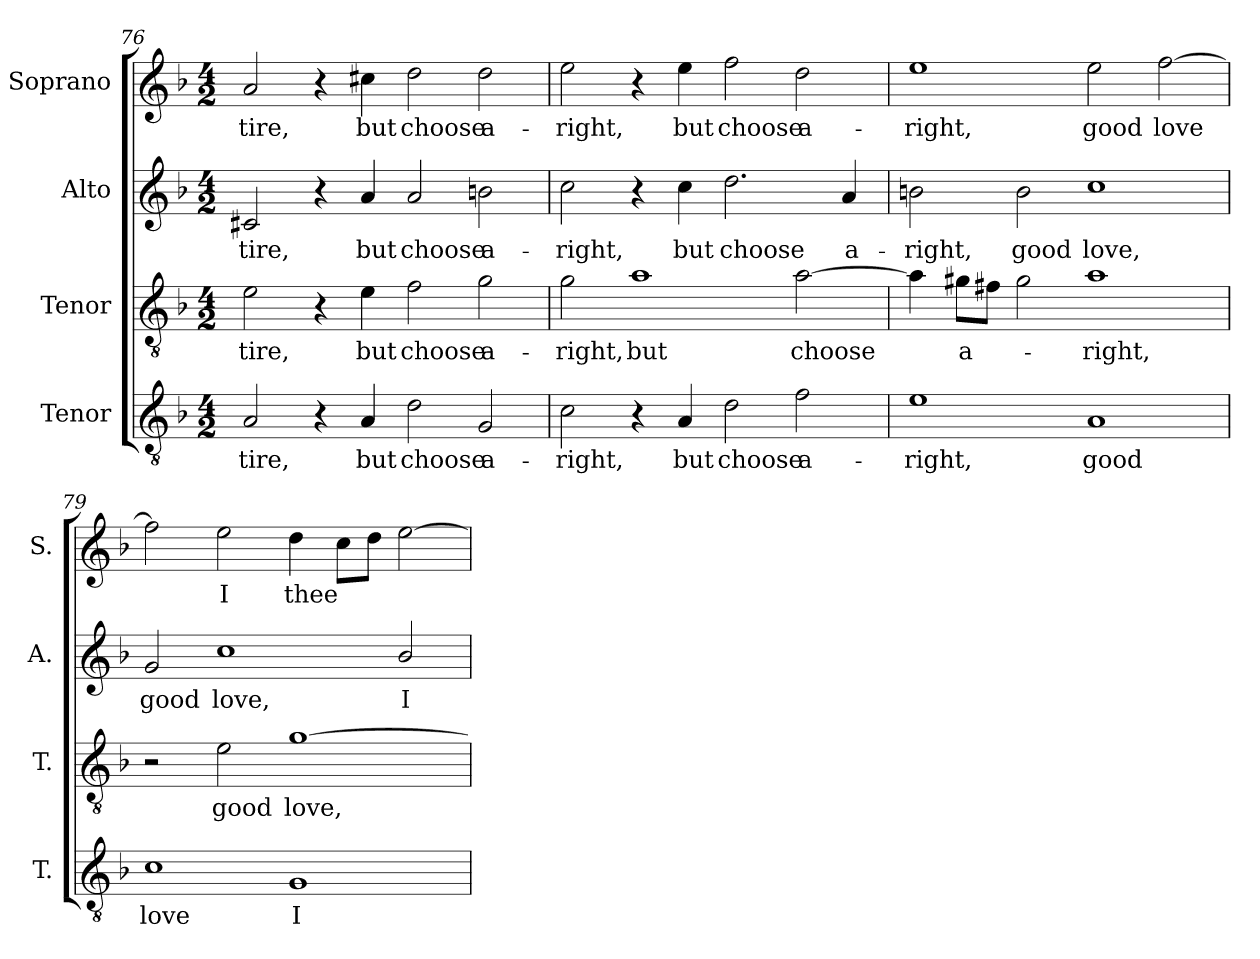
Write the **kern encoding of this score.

**kern	**text	**kern	**text	**kern	**text	**kern	**text
*part4	*part4	*part3	*part3	*part2	*part2	*part1	*part1
*staff4	*staff4	*staff3	*staff3	*staff2	*staff2	*staff1	*staff1
*I"Tenor	*	*I"Tenor	*	*I"Alto	*	*I"Soprano	*
*I'T.	*	*I'T.	*	*I'A.	*	*I'S.	*
!!LO:LB:g=z
*clefGv2	*	*clefGv2	*	*clefG2	*	*clefG2	*
*ITrd7c12	*	*ITrd7c12	*	*	*	*	*
*k[b-]	*	*k[b-]	*	*k[b-]	*	*k[b-]	*
*F:	*	*F:	*	*F:	*	*F:	*
*M4/2	*	*M4/2	*	*M4/2	*	*M4/2	*
=76	=76	=76	=76	=76	=76	=76	=76
!	!LO:LY:b:color=#000000	!	!	!	!	!	!
!	!	!	!LO:LY:b:color=#000000	!	!	!	!
!	!	!	!	!	!LO:LY:b:color=#000000	!	!
!	!	!	!	!	!	!	!LO:LY:b:color=#000000
2AAi/	-tire,	2Ei\	-tire,	2c#Xi/	-tire,	2ai/	-tire,
4r	.	4r	.	4r	.	4r	.
!	!LO:LY:b:color=#000000	!	!	!	!	!	!
!	!	!	!LO:LY:b:color=#000000	!	!	!	!
!	!	!	!	!	!LO:LY:b:color=#000000	!	!
!	!	!	!	!	!	!	!LO:LY:b:color=#000000
4AAi/	but	4Ei\	but	4ai/	but	4cc#Xi\	but
!	!LO:LY:b:color=#000000	!	!	!	!	!	!
!	!	!	!LO:LY:b:color=#000000	!	!	!	!
!	!	!	!	!	!LO:LY:b:color=#000000	!	!
!	!	!	!	!	!	!	!LO:LY:b:color=#000000
2Di\	choose	2Fi\	choose	2ai/	choose	2ddi\	choose
!	!LO:LY:b:color=#000000	!	!	!	!	!	!
!	!	!	!LO:LY:b:color=#000000	!	!	!	!
!	!	!	!	!	!LO:LY:b:color=#000000	!	!
!	!	!	!	!	!	!	!LO:LY:b:color=#000000
2GGi/	a-	2Gi\	a-	2bni\	a-	2ddi\	a-
=77	=77	=77	=77	=77	=77	=77	=77
!	!LO:LY:b:color=#000000	!	!	!	!	!	!
!	!	!	!LO:LY:b:color=#000000	!	!	!	!
!	!	!	!	!	!LO:LY:b:color=#000000	!	!
!	!	!	!	!	!	!	!LO:LY:b:color=#000000
2Ci\	-right,	2Gi\	-right,	2cci\	-right,	2eei\	-right,
!	!	!	!LO:LY:b:color=#000000	!	!	!	!
4r	.	1Ai	but	4r	.	4r	.
!	!LO:LY:b:color=#000000	!	!	!	!	!	!
!	!	!	!	!	!LO:LY:b:color=#000000	!	!
!	!	!	!	!	!	!	!LO:LY:b:color=#000000
4AAi/	but	.	.	4cci\	but	4eei\	but
!	!LO:LY:b:color=#000000	!	!	!	!	!	!
!	!	!	!	!	!LO:LY:b:color=#000000	!	!
!	!	!	!	!	!	!	!LO:LY:b:color=#000000
2Di\	choose	.	.	2.ddi\	choose	2ffi\	choose
!	!LO:LY:b:color=#000000	!	!	!	!	!	!
!	!	!	!LO:LY:b:color=#000000	!	!	!	!
!	!	!	!	!	!	!	!LO:LY:b:color=#000000
2Fi\	a-	[2Ai\	choose	.	.	2ddi\	a-
!	!	!	!	!	!LO:LY:b:color=#000000	!	!
.	.	.	.	4ai/	a-	.	.
=78	=78	=78	=78	=78	=78	=78	=78
!	!LO:LY:b:color=#000000	!	!	!	!	!	!
!	!	!	!	!	!LO:LY:b:color=#000000	!	!
!	!	!	!	!	!	!	!LO:LY:b:color=#000000
1Ei	-right,	4Ai\]	.	2bni\	-right,	1eei	-right,
!	!	!	!LO:LY:b:color=#000000	!	!	!	!
.	.	8G#Xi\L	a-	.	.	.	.
.	.	8F#Xi\J	.	.	.	.	.
!	!	!	!	!	!LO:LY:b:color=#000000	!	!
.	.	2G#i\	.	2bi\	good	.	.
!	!LO:LY:b:color=#000000	!	!	!	!	!	!
!	!	!	!LO:LY:b:color=#000000	!	!	!	!
!	!	!	!	!	!LO:LY:b:color=#000000	!	!
!	!	!	!	!	!	!	!LO:LY:b:color=#000000
1AAi	good	1Ai	-right,	1cci	love,	2eei\	good
!	!	!	!	!	!	!	!LO:LY:b:color=#000000
.	.	.	.	.	.	[2ffi\	love
!!LO:LB:g=z
=79	=79	=79	=79	=79	=79	=79	=79
!	!LO:LY:b:color=#000000	!	!	!	!	!	!
!	!	!	!	!	!LO:LY:b:color=#000000	!	!
1Ci	love	2r	.	2gi/	good	2ffi\]	.
!	!	!	!LO:LY:b:color=#000000	!	!	!	!
!	!	!	!	!	!LO:LY:b:color=#000000	!	!
!	!	!	!	!	!	!	!LO:LY:b:color=#000000
.	.	2Ei\	good	1cci	love,	2eei\	I
!	!LO:LY:b:color=#000000	!	!	!	!	!	!
!	!	!	!LO:LY:b:color=#000000	!	!	!	!
!	!	!	!	!	!	!	!LO:LY:b:color=#000000
1GGi	I	[1Gi	love,	.	.	4ddi\	thee
.	.	.	.	.	.	8cci\L	.
.	.	.	.	.	.	8ddi\J	.
!	!	!	!	!	!LO:LY:b:color=#000000	!	!
.	.	.	.	2b-i/	I	[2eei\	.
=	=	=	=	=	=	=	=
*-	*-	*-	*-	*-	*-	*-	*-
